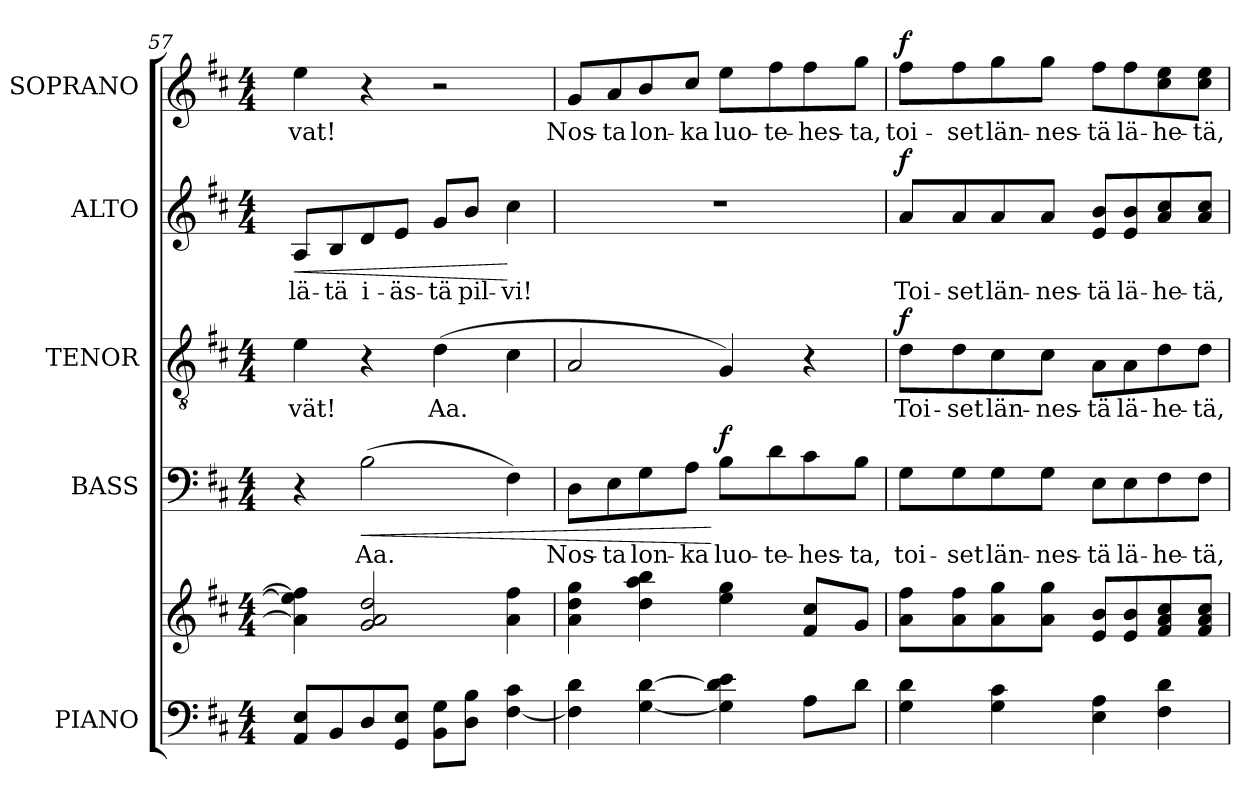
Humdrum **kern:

**kern	**kern	**kern	**text	**dynam	**kern	**text	**dynam	**kern	**text	**dynam	**kern	**text	**dynam
*part5	*part5	*part4	*part4	*part4	*part3	*part3	*part3	*part2	*part2	*part2	*part1	*part1	*part1
*staff6	*staff5	*staff4	*staff4	*staff4	*staff3	*staff3	*staff3	*staff2	*staff2	*staff2	*staff1	*staff1	*staff1
*I"PIANO	*	*I"BASS	*	*	*I"TENOR	*	*	*I"ALTO	*	*	*I"SOPRANO	*	*
*I'PNO.	*	*I'B.	*	*	*I'T.	*	*	*I'A.	*	*	*I'S.	*	*
*clefF4	*clefG2	*clefF4	*	*	*clefGv2	*	*	*clefG2	*	*	*clefG2	*	*
*	*	*	*	*	*ITrd7c12	*	*	*	*	*	*	*	*
*k[f#c#]	*k[f#c#]	*k[f#c#]	*	*	*k[f#c#]	*	*	*k[f#c#]	*	*	*k[f#c#]	*	*
*D:	*D:	*D:	*	*	*D:	*	*	*D:	*	*	*D:	*	*
*M4/4	*M4/4	*M4/4	*	*	*M4/4	*	*	*M4/4	*	*	*M4/4	*	*
=57	=57	=57	=57	=57	=57	=57	=57	=57	=57	=57	=57	=57	=57
!	!	!	!	!	!	!LO:LY:b:color=#000000	!	!	!	!	!	!	!
!	!	!	!	!	!	!	!	!	!LO:LY:b:color=#000000	!LO:HP:b	!	!	!
!	!	!	!	!	!	!	!	!	!	!	!	!LO:LY:b:color=#000000	!
8AAi/ 8EiL	4ai\] 4eei] 4ff#i]	4r	.	.	4Ei\	-vät!	.	8Ai/L	lä-	<	4eei\	-vat!	.
!	!	!	!	!	!	!	!	!	!LO:LY:b:color=#000000	!	!	!	!
8BBi/	.	.	.	.	.	.	.	8Bi/	-tä	.	.	.	.
!	!	!	!LO:LY:b:color=#000000	!LO:HP:b	!	!	!	!	!	!	!	!	!
!	!	!	!	!	!	!	!	!	!LO:LY:b:color=#000000	!	!	!	!
8Di/	2gi/ 2ai 2ddi	(2Bi\	Aa.	<	4r	.	.	8di/	i-	.	4r	.	.
!	!	!	!	!	!	!	!	!	!LO:LY:b:color=#000000	!	!	!	!
8GGi/ 8EiJ	.	.	.	.	.	.	.	8ei/J	-äs-	.	.	.	.
!	!	!	!	!	!	!LO:LY:b:color=#000000	!	!	!	!	!	!	!
!	!	!	!	!	!	!	!	!	!LO:LY:b:color=#000000	!	!	!	!
8BBi\ 8GiL	.	.	.	.	(4Di\	Aa.	.	8gi/L	-tä	.	2r	.	.
!	!	!	!	!	!	!	!	!	!LO:LY:b:color=#000000	!	!	!	!
8Di\ 8BiJ	.	.	.	.	.	.	.	8bi/J	pil-	.	.	.	.
!	!	!	!	!	!	!	!	!	!LO:LY:b:color=#000000	!	!	!	!
[4F#i\ 4c#i	4ai\ 4ff#i	4F#i\)	.	.	4C#i\	.	.	4cc#i\	-vi!	[	.	.	.
!!LO:PB:g=z
=58	=58	=58	=58	=58	=58	=58	=58	=58	=58	=58	=58	=58	=58
!	!	!	!LO:LY:b:color=#000000	!	!	!	!	!	!	!	!	!	!
!	!	!	!	!	!	!	!	!	!	!	!	!LO:LY:b:color=#000000	!
4F#i\] 4di	4ai\ 4ddi 4ggi	8Di\L	Nos-	.	2AAi/	.	.	1r	.	.	8gi/L	Nos-	.
!	!	!	!LO:LY:b:color=#000000	!	!	!	!	!	!	!	!	!	!
!	!	!	!	!	!	!	!	!	!	!	!	!LO:LY:b:color=#000000	!
.	.	8Ei\	-ta	.	.	.	.	.	.	.	8ai/	-ta	.
!	!	!	!LO:LY:b:color=#000000	!	!	!	!	!	!	!	!	!	!
!	!	!	!	!	!	!	!	!	!	!	!	!LO:LY:b:color=#000000	!
[4Gi\ [4di	4ddi\ 4aai 4bbi	8Gi\	lon-	.	.	.	.	.	.	.	8bi/	lon-	.
!	!	!	!LO:LY:b:color=#000000	!	!	!	!	!	!	!	!	!	!
!	!	!	!	!	!	!	!	!	!	!	!	!LO:LY:b:color=#000000	!
.	.	8Ai\J	-ka	.	.	.	.	.	.	.	8cc#i/J	-ka	.
!	!	!	!LO:LY:b:color=#000000	!	!	!	!	!	!	!	!	!	!
!	!	!	!	!	!	!	!	!	!	!	!	!LO:LY:b:color=#000000	!
4Gi\] 4di] 4ei	4eei\ 4ggi	8Bi\L	luo-	[ f	4GGi/)	.	.	.	.	.	8eei\L	luo-	.
!	!	!	!LO:LY:b:color=#000000	!	!	!	!	!	!	!	!	!	!
!	!	!	!	!	!	!	!	!	!	!	!	!LO:LY:b:color=#000000	!
.	.	8di\	-te-	.	.	.	.	.	.	.	8ff#i\	-te-	.
!	!	!	!LO:LY:b:color=#000000	!	!	!	!	!	!	!	!	!	!
!	!	!	!	!	!	!	!	!	!	!	!	!LO:LY:b:color=#000000	!
8Ai\L	8f#i/ 8cc#iL	8c#i\	-hes-	.	4r	.	.	.	.	.	8ff#i\	-hes-	.
!	!	!	!LO:LY:b:color=#000000	!	!	!	!	!	!	!	!	!	!
!	!	!	!	!	!	!	!	!	!	!	!	!LO:LY:b:color=#000000	!
8di\J	8gi/J	8Bi\J	-ta,	.	.	.	.	.	.	.	8ggi\J	-ta,	.
=59	=59	=59	=59	=59	=59	=59	=59	=59	=59	=59	=59	=59	=59
!	!	!	!LO:LY:b:color=#000000	!	!	!	!	!	!	!	!	!	!
!	!	!	!	!	!	!LO:LY:b:color=#000000	!	!	!	!	!	!	!
!	!	!	!	!	!	!	!	!	!LO:LY:b:color=#000000	!	!	!	!
!	!	!	!	!	!	!	!	!	!	!	!	!LO:LY:b:color=#000000	!
4Gi\ 4di	8ai\ 8ff#iL	8Gi\L	toi-	.	8Di\L	Toi-	f	8ai/L	Toi-	f	8ff#i\L	toi-	f
!	!	!	!LO:LY:b:color=#000000	!	!	!	!	!	!	!	!	!	!
!	!	!	!	!	!	!LO:LY:b:color=#000000	!	!	!	!	!	!	!
!	!	!	!	!	!	!	!	!	!LO:LY:b:color=#000000	!	!	!	!
!	!	!	!	!	!	!	!	!	!	!	!	!LO:LY:b:color=#000000	!
.	8ai\ 8ff#i	8Gi\	-set	.	8Di\	-set	.	8ai/	-set	.	8ff#i\	-set	.
!	!	!	!LO:LY:b:color=#000000	!	!	!	!	!	!	!	!	!	!
!	!	!	!	!	!	!LO:LY:b:color=#000000	!	!	!	!	!	!	!
!	!	!	!	!	!	!	!	!	!LO:LY:b:color=#000000	!	!	!	!
!	!	!	!	!	!	!	!	!	!	!	!	!LO:LY:b:color=#000000	!
4Gi\ 4c#i	8ai\ 8ggi	8Gi\	län-	.	8C#i\	län-	.	8ai/	län-	.	8ggi\	län-	.
!	!	!	!LO:LY:b:color=#000000	!	!	!	!	!	!	!	!	!	!
!	!	!	!	!	!	!LO:LY:b:color=#000000	!	!	!	!	!	!	!
!	!	!	!	!	!	!	!	!	!LO:LY:b:color=#000000	!	!	!	!
!	!	!	!	!	!	!	!	!	!	!	!	!LO:LY:b:color=#000000	!
.	8ai\ 8ggiJ	8Gi\J	-nes-	.	8C#i\J	-nes-	.	8ai/J	-nes-	.	8ggi\J	-nes-	.
!	!	!	!LO:LY:b:color=#000000	!	!	!	!	!	!	!	!	!	!
!	!	!	!	!	!	!LO:LY:b:color=#000000	!	!	!	!	!	!	!
!	!	!	!	!	!	!	!	!	!LO:LY:b:color=#000000	!	!	!	!
!	!	!	!	!	!	!	!	!	!	!	!	!LO:LY:b:color=#000000	!
4Ei\ 4Ai	8ei/ 8biL	8Ei\L	-tä	.	8AAi\L	-tä	.	8ei/ 8biL	-tä	.	8ff#i\L	-tä	.
!	!	!	!LO:LY:b:color=#000000	!	!	!	!	!	!	!	!	!	!
!	!	!	!	!	!	!LO:LY:b:color=#000000	!	!	!	!	!	!	!
!	!	!	!	!	!	!	!	!	!LO:LY:b:color=#000000	!	!	!	!
!	!	!	!	!	!	!	!	!	!	!	!	!LO:LY:b:color=#000000	!
.	8ei/ 8bi	8Ei\	lä-	.	8AAi\	lä-	.	8ei/ 8bi	lä-	.	8ff#i\	lä-	.
!	!	!	!LO:LY:b:color=#000000	!	!	!	!	!	!	!	!	!	!
!	!	!	!	!	!	!LO:LY:b:color=#000000	!	!	!	!	!	!	!
!	!	!	!	!	!	!	!	!	!LO:LY:b:color=#000000	!	!	!	!
!	!	!	!	!	!	!	!	!	!	!	!	!LO:LY:b:color=#000000	!
4F#i\ 4di	8f#i/ 8ai 8cc#i	8F#i\	-he-	.	8Di\	-he-	.	8ai/ 8cc#i	-he-	.	8cc#i\ 8eei	-he-	.
!	!	!	!LO:LY:b:color=#000000	!	!	!	!	!	!	!	!	!	!
!	!	!	!	!	!	!LO:LY:b:color=#000000	!	!	!	!	!	!	!
!	!	!	!	!	!	!	!	!	!LO:LY:b:color=#000000	!	!	!	!
!	!	!	!	!	!	!	!	!	!	!	!	!LO:LY:b:color=#000000	!
.	8f#i/ 8ai 8cc#iJ	8F#i\J	-tä,	.	8Di\J	-tä,	.	8ai/ 8cc#iJ	-tä,	.	8cc#i\ 8eeiJ	-tä,	.
=	=	=	=	=	=	=	=	=	=	=	=	=	=
*-	*-	*-	*-	*-	*-	*-	*-	*-	*-	*-	*-	*-	*-
